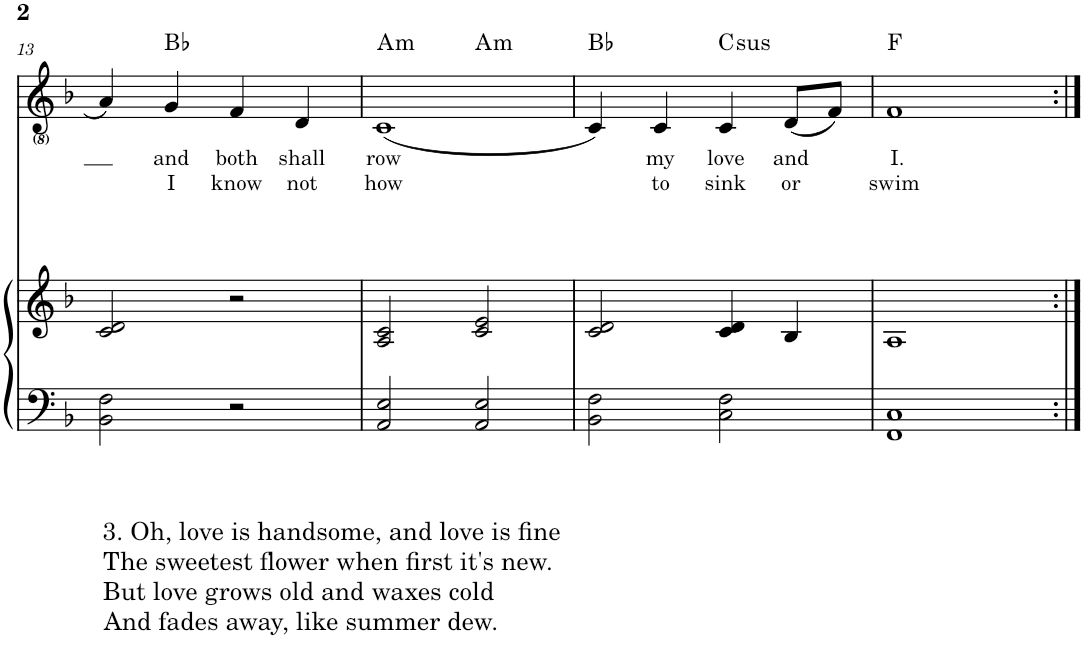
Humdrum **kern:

**kern	**kern	**kern	**text	**text	**harte
*part2	*part2	*part1	*part1	*part1	*part1
*staff3	*staff2	*staff1	*staff1	*staff1	*
*I"Piano	*	*I"Voice	*	*	*
*I'Pno	*	*I'V	*	*	*
!!LO:PB:g=z
*clefF4	*clefG2	*clefG2	*	*	*
*k[b-]	*k[b-]	*k[b-]	*	*	*
*M4/4	*M4/4	*M4/4	*	*	*
=13	=13	=13	=13	=13	=13
2BB-\ 2F\	2c/ 2d/	4a/	.	.	.
!	!	!	!LO:LY:b	!LO:LY:b	!
.	.	4g/	and	I	Bb:maj
!	!	!	!LO:LY:b	!LO:LY:b	!
2r	2r	4f/	both	know	.
!	!	!	!LO:LY:b	!LO:LY:b	!
.	.	4d/	shall	not	.
=14	=14	=14	=14	=14	=14
!	!	!	!LO:LY:b	!LO:LY:b	!LO:H:kt=m
*	*	*^	*	*	*
2AA/ 2E/	2A/ 2c/	(1c	2ryy	row	how	A:min
!LO:TX:b:t=3. Oh, love is handsome, and love is fine	!	!	!	!	!	!
!LO:TX:b:t=The sweetest flower when first it's new.	!	!	!	!	!	!
!LO:TX:b:t=But love grows old and waxes cold	!	!	!	!	!	!
!LO:TX:b:t=And fades away, like summer dew.	!	!	!	!	!	!
!	!	!	!	!	!	!LO:H:kt=m
2AA/ 2E/	2c/ 2e/	.	2ryy	.	.	A:min
*	*	*v	*v	*	*	*
=15	=15	=15	=15	=15	=15
2BB-\ 2F\	2c/ 2d/	4c/)	.	.	Bb:maj
!	!	!	!LO:LY:b	!LO:LY:b	!
.	.	4c/	my	to	.
!	!	!	!LO:LY:b	!LO:LY:b	!LO:H:kt=sus
2C\ 2F\	4c/ 4d/	4c/	love	sink	C:sus4
!	!	!	!LO:LY:b	!LO:LY:b	!
.	4B-/	(8d/L	and	or	.
.	.	8f/J)	.	.	.
=16	=16	=16	=16	=16	=16
!	!	!	!LO:LY:b	!LO:LY:b	!
1FF 1C	1A	1f	I.	swim	F:maj
=:|!	=:|!	=:|!	=:|!	=:|!	=:|!
*-	*-	*-	*-	*-	*-
